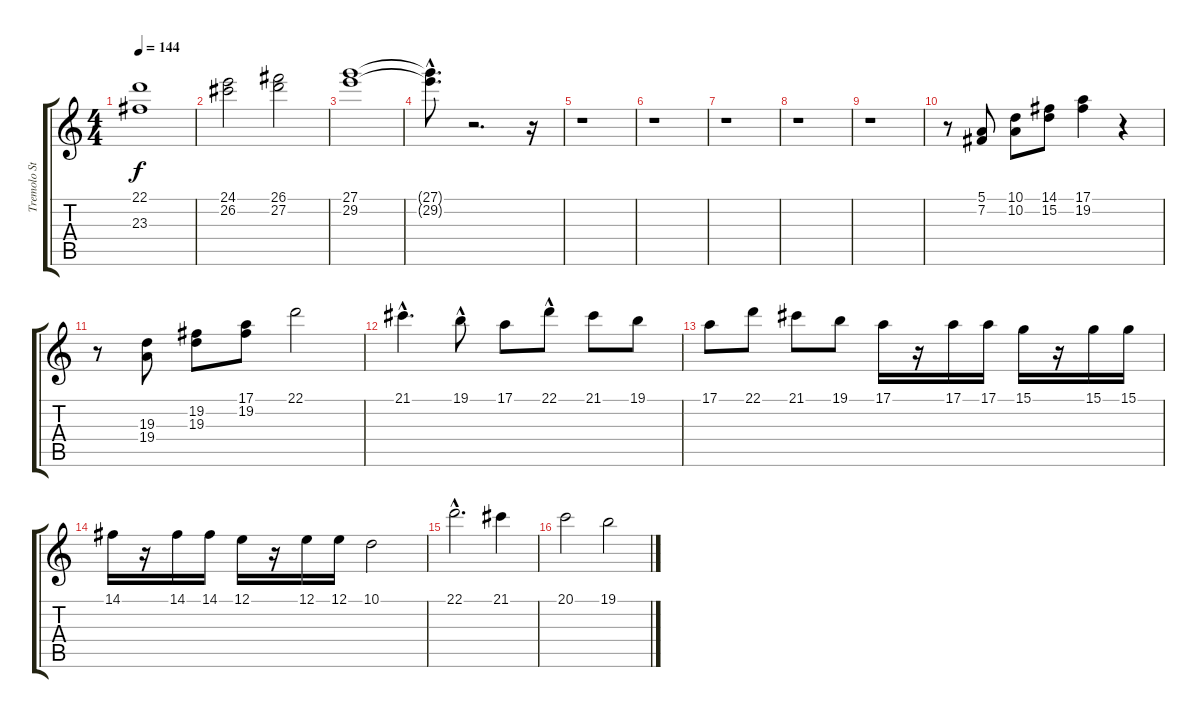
\track ("Tremolo Strings" "Tremolo St") {instrument tremolostrings}
\staff {score tabs}
\tuning (E4 B3 G3 D3 A2 E2) {hide}
\ts (4 4)
\tempo 144
\clef g2
\ks c
(22.1 23.3).1{dy f} |
(24.1 26.2).2 (26.1 27.2).2 |
(27.1 29.2).1 |
(27.1{t} 29.2{hac t}).8{d} r.2{d} r.16 |
r.1 |
r.1 |
r.1 |
r.1 |
r.1 |
r.8 (5.1 7.2).8 (10.1 10.2).8 (14.1 15.2).8 (17.1 19.2).4 r.4 |
r.8 (19.3 19.4).8 (19.2 19.3).8 (17.1 19.2).8 22.1.2 |
21.1{hac}.4{d} 19.1{hac}.8 17.1.8 22.1{hac}.8 21.1.8 19.1.8 |
17.1.8 22.1.8 21.1.8 19.1.8 17.1.16 r.16 17.1.16 17.1.16 15.1.16 r.16 15.1.16 15.1.16 |
14.1.16 r.16 14.1.16 14.1.16 12.1.16 r.16 12.1.16 12.1.16 10.1.2 |
22.1{hac}.2{d} 21.1.4 |
20.1.2 19.1.2
